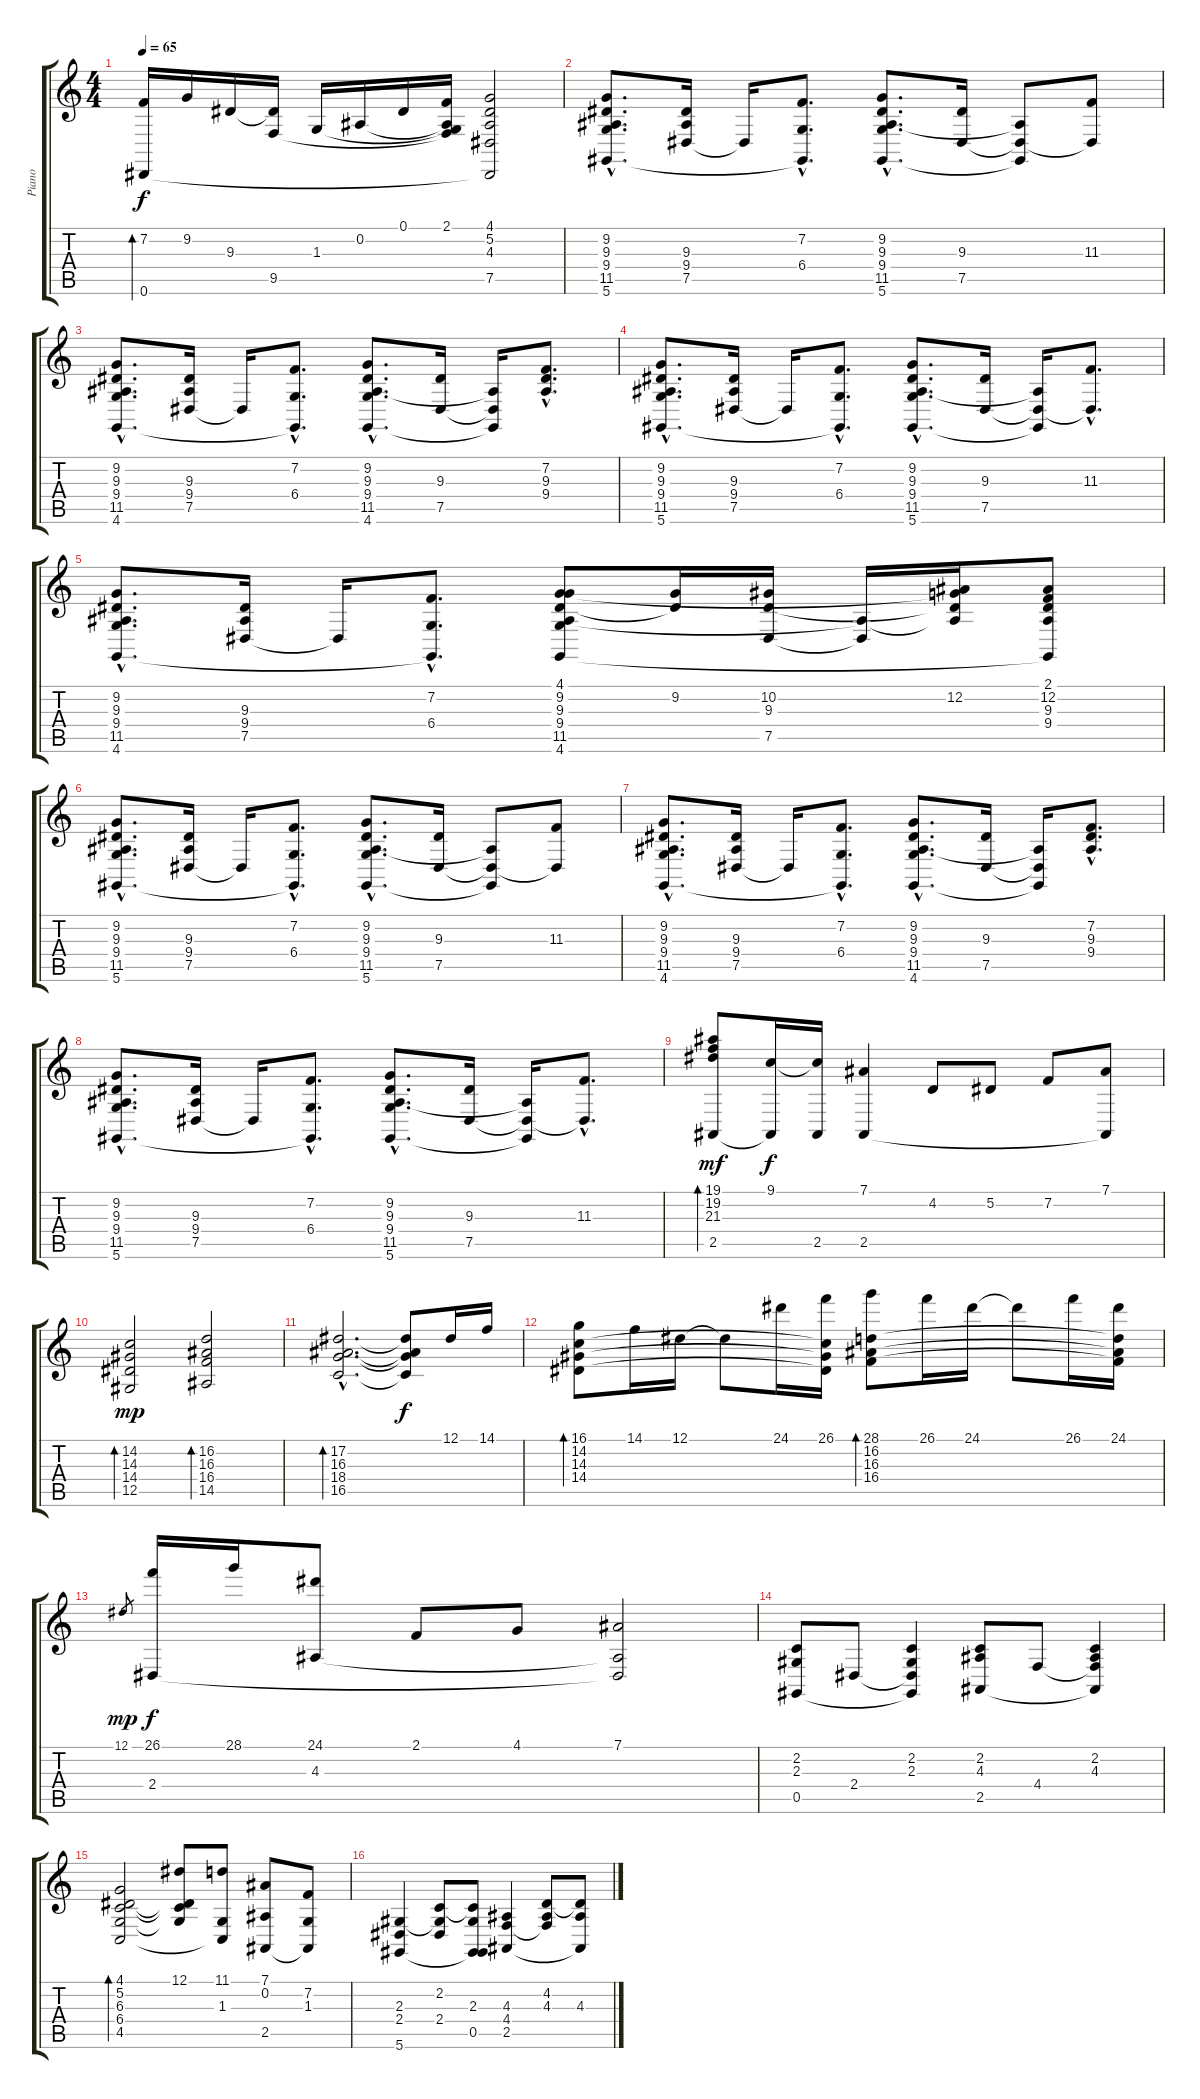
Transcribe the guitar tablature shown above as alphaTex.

\track ("Piano" "Piano") {instrument brightacousticpiano}
\staff {score tabs}
\tuning (Eb4 Bb3 Gb3 Db3 Ab2 Eb2) {hide}
\ts (4 4)
\tempo 65
\clef g2
\ks c
(7.2 0.6).16{bd 120 dy f} 9.2.16 9.3.16 (9.3{t} 9.5).16 1.3.16 0.2.16 0.1.16 (2.1 0.2{t} 1.3{t} 9.5{t}).16 (4.1 5.2 4.3 7.5 0.6{t}).2 |
(9.2{hac} 9.3{hac} 9.4{hac} 11.5{hac} 5.6{hac}).8{d} (9.3 9.4 7.5).16 7.5{t}.16 (7.2{hac} 6.4{hac} 5.6{hac t}).8{d} (9.2{hac} 9.3{hac} 9.4{hac} 11.5{hac} 5.6{hac}).8{d} (9.3 7.5).16 (9.4{t} 7.5{t} 5.6{t}).8 (11.3 7.5{t}).8 |
(9.2{hac} 9.3{hac} 9.4{hac} 11.5{hac} 4.6{hac}).8{d} (9.3 9.4 7.5).16 7.5{t}.16 (7.2{hac} 6.4{hac} 4.6{hac t}).8{d} (9.2{hac} 9.3{hac} 9.4{hac} 11.5{hac} 4.6{hac}).8{d} (9.3 7.5).16 (9.4{t} 7.5{t} 4.6{t}).16 (7.2{hac} 9.3{hac} 9.4{hac}).8{d} |
(9.2{hac} 9.3{hac} 9.4{hac} 11.5{hac} 5.6{hac}).8{d} (9.3 9.4 7.5).16 7.5{t}.16 (7.2{hac} 6.4{hac} 5.6{hac t}).8{d} (9.2{hac} 9.3{hac} 9.4{hac} 11.5{hac} 5.6{hac}).8{d} (9.3 7.5).16 (9.4{t} 7.5{t} 5.6{t}).16 (11.3{hac} 7.5{hac t}).8{d} |
(9.2{hac} 9.3{hac} 9.4{hac} 11.5{hac} 4.6{hac}).8{d} (9.3 9.4 7.5).16 7.5{t}.16 (7.2{hac} 6.4{hac} 4.6{hac t}).8{d} (4.1 9.2 9.3 9.4 11.5 4.6).8 (9.2 9.3{t}).16 (10.2 9.3 7.5).16 (9.4{t} 7.5{t}).16 (4.1{t} 12.2 9.3{t} 9.4{t}).16 (2.1 12.2 9.3 9.4 4.6{t}).8 |
(9.2{hac} 9.3{hac} 9.4{hac} 11.5{hac} 5.6{hac}).8{d} (9.3 9.4 7.5).16 7.5{t}.16 (7.2{hac} 6.4{hac} 5.6{hac t}).8{d} (9.2{hac} 9.3{hac} 9.4{hac} 11.5{hac} 5.6{hac}).8{d} (9.3 7.5).16 (9.4{t} 7.5{t} 5.6{t}).8 (11.3 7.5{t}).8 |
(9.2{hac} 9.3{hac} 9.4{hac} 11.5{hac} 4.6{hac}).8{d} (9.3 9.4 7.5).16 7.5{t}.16 (7.2{hac} 6.4{hac} 4.6{hac t}).8{d} (9.2{hac} 9.3{hac} 9.4{hac} 11.5{hac} 4.6{hac}).8{d} (9.3 7.5).16 (9.4{t} 7.5{t} 4.6{t}).16 (7.2{hac} 9.3{hac} 9.4{hac}).8{d} |
(9.2{hac} 9.3{hac} 9.4{hac} 11.5{hac} 5.6{hac}).8{d} (9.3 9.4 7.5).16 7.5{t}.16 (7.2{hac} 6.4{hac} 5.6{hac t}).8{d} (9.2{hac} 9.3{hac} 9.4{hac} 11.5{hac} 5.6{hac}).8{d} (9.3 7.5).16 (9.4{t} 7.5{t} 5.6{t}).16 (11.3{hac} 7.5{hac t}).8{d} |
(19.1 19.2 21.3 2.5).8{bd 60 dy mf} (9.1 2.5{t}).16{dy f} (9.1{t} 2.5).16 (7.1 2.5).4 4.2.8 5.2.8 7.2.8 (7.1 2.5{t}).8 |
(14.2 14.3 14.4 12.5).2{bd 60 dy mp} (16.2 16.3 16.4 14.5).2{bd 60} |
(17.2{hac} 16.3{hac} 18.4{hac} 16.5{hac}).2{d bd 60} (17.2{t} 16.3{t} 18.4{t} 16.5{t}).8{dy f} 12.1.16 14.1.16 |
(16.1 14.2 14.3 14.4).8{bd 60} 14.1.16 12.1.16 12.1{t}.8 24.1.16 (26.1 14.2{t} 14.3{t} 14.4{t}).16 (28.1 16.2 16.3 16.4).8{bd 60} 26.1.16 24.1.16 24.1{t}.8 26.1.16 (24.1 16.2{t} 16.3{t} 16.4{t}).16 |
12.1.8{gr dy mp} (26.1 2.4).16{dy f} 28.1.16 (24.1 4.3).8 2.1.8 4.1.8 (7.1 4.3{t} 2.4{t}).2 |
(2.2 2.3 0.5).8 2.4.8 (2.2 2.3 2.4{t} 0.5{t}).4 (2.2 4.3 2.5).8 4.4.8 (2.2 4.3 4.4{t} 2.5{t}).4 |
(4.1 5.2 6.3 6.4 4.5).2{bd 120} (12.1 5.2{t} 6.3{t} 6.4{t}).8 (11.1 1.3 4.5{t}).8 (7.1 0.2 2.5).8 (7.2 1.3 2.5{t}).8 |
(2.3 2.4 5.6).4 (2.2 2.3{t} 2.4).8 (2.2{t} 2.3 0.5 5.6{t}).8 (4.3 4.4 2.5).4 (4.2 4.3 4.4{t}).8 (4.2{t} 4.3 2.5{t}).8
